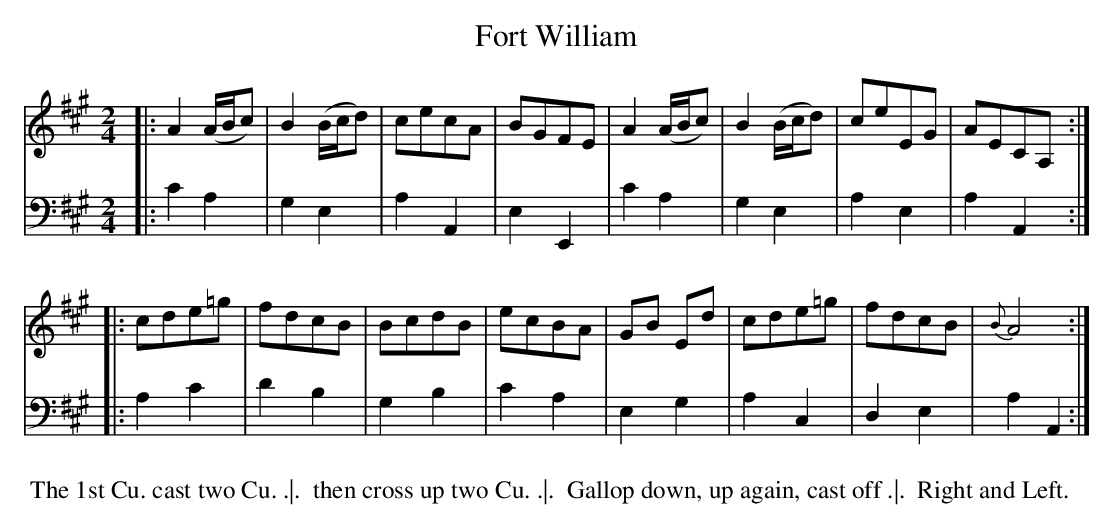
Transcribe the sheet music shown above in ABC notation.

X:1
T: Fort William
M: 2/4
L: 1/8
K: A
V: 1
|:\
A2 (A/B/c) | B2 (B/c/d) | cecA | BGFE |\
A2 (A/B/c) | B2 (B/c/d) | ceEG | AECA, :|
|:\
cde=g | fdcB  | BcdB | ecBA |\
GB Ed | cde=g | fdcB | {B}A4 :|
V: 2 clef=bass middle=d
|: c'2a2 | g2e2  | a2A2 | e2E2 | c'2a2 | g2e2 | a2e2 | a2A2 :|
|: a2c'2 | d'2b2 | g2b2 | c'2a2 | e2g2 | a2c2 | d2e2 | a2A2 :|
